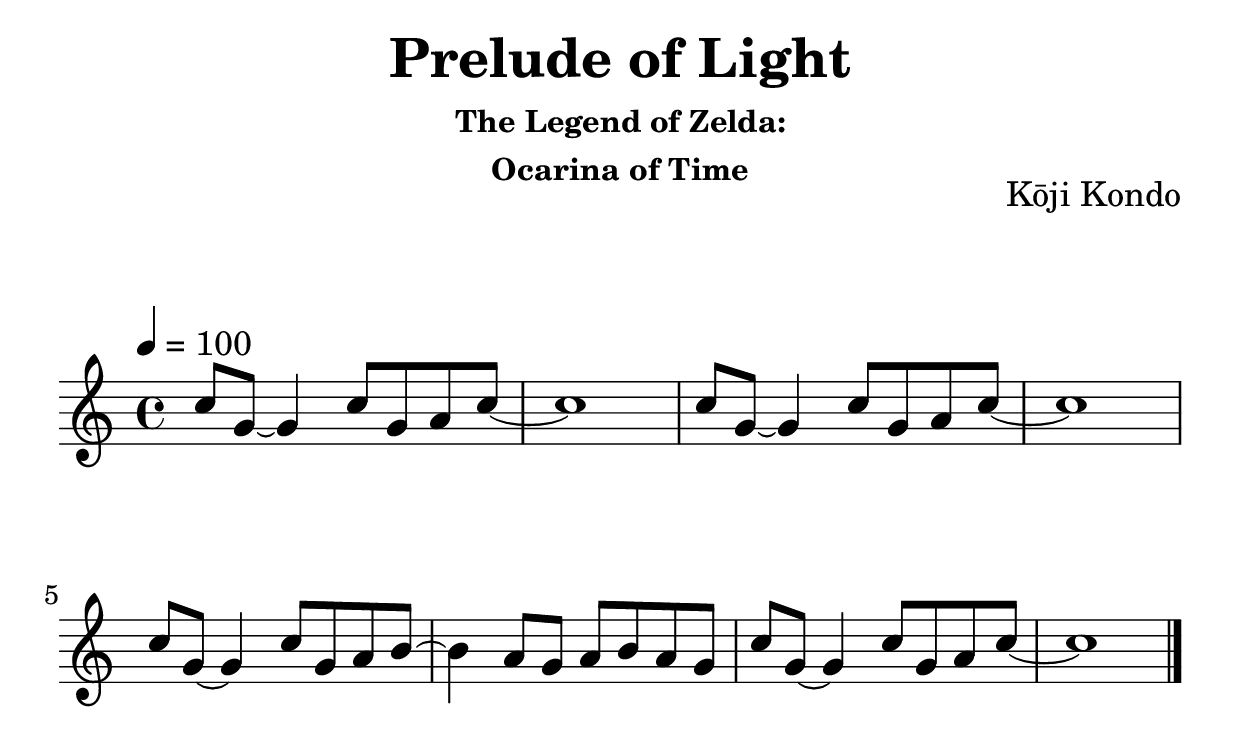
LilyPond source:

\version "2.20.0"

\include "header.ily"

title = "Prelude of Light"
subtitle = ##f

song = \relative c'' {
  \tempo 4 = 100
  \time 4/4

  c'8 g~ g4 c8 g a c~ | % 1
  c1 | % 2
  c8 g~ g4 c8 g a c~ | % 3
  c1 | % 4
  c8 g~ g4 c8 g a b~ | % 5
  b4 a8 g a b a g | % 6
  c8 g~ g4 c8 g a c~ | % 7
  c1 \bar "|." % 8
}


\header {
  title = \title
  #(define subtitle (if (defined? 'subtitle) subtitle))
  subsubtitle = \markup \center-column { "The Legend of Zelda:" "Ocarina of Time" }
}

\include "articulate.ly"

staff = \new Staff \with { midiInstrument = "ocarina" } {
  \clef "treble^8"
  \song
}

\score {
  \staff

  \layout {
    \context {
      \Score
      \omit ClefModifier
    }
  }
}

\score {
  \unfoldRepeats \articulate \staff

  \midi {}
}

